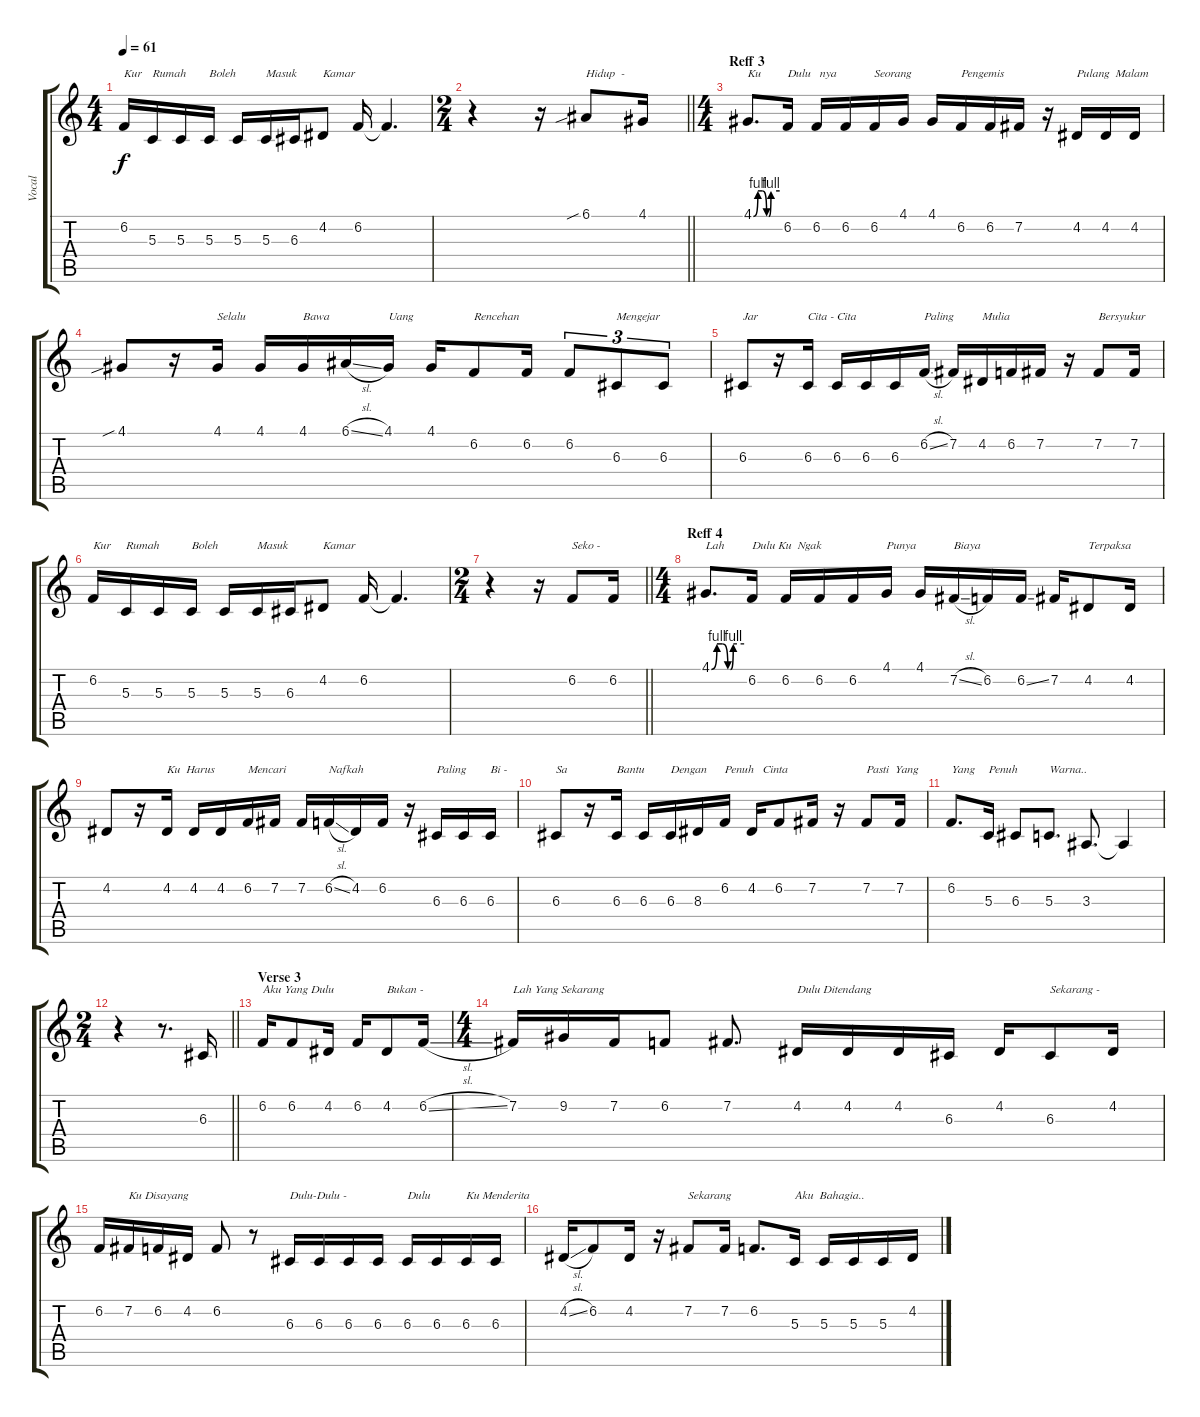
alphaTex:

\track ("Vocal" "Vocal") {instrument vibraphone}
\staff {score tabs}
\tuning (E4 B3 G3 D3 A2 E2) {hide}
\ts (4 4)
\tempo 61
\clef g2
\ks c
6.2.16{txt "Kur" dy f} 5.3.16{txt "Rumah"} 5.3.16 5.3.16{txt "Boleh"} 5.3.16 5.3.16{txt "Masuk"} 6.3.16 4.2.8{txt "Kamar"} 6.2.16 6.2{t}.4{d} |
\ts (2 4)
\barLineRight lightlight
r.4 r.16 6.1{sib}.8{txt "Hidup  -"} 4.1.16 |
\ts (4 4)
\section ("" "Reff 3")
4.1{be (custom 0 0 10 4 20 4 30 0 35 0 40 4 60 4)}.8{d txt "Ku"} 6.2.16{txt "Dulu   nya"} 6.2.16 6.2.16 6.2.16{txt "Seorang"} 4.1.16 4.1.16 6.2.16{txt "Pengemis"} 6.2.16 7.2.16 r.16 4.2.16{txt "Pulang  Malam"} 4.2.16 4.2.16 |
4.1{sib}.8 r.16 4.1.16{txt "Selalu"} 4.1.16 4.1.16{txt "Bawa"} 6.1{sl}.16 4.1.16{txt "Uang"} 4.1.16 6.2.8{txt "Rencehan"} 6.2.16 6.2.8{tu (3 2)} 6.3.8{tu (3 2) txt "Mengejar"} 6.3.8{tu (3 2)} |
6.3.8{txt "Jar"} r.16 6.3.16{txt "Cita - Cita"} 6.3.16 6.3.16 6.3.16 6.2{sl}.16{txt "Paling"} 7.2.16 4.2.16{txt "Mulia"} 6.2.16 7.2.16 r.16 7.2.8{txt "Bersyukur"} 7.2.16 |
6.2.16{txt "Kur"} 5.3.16{txt "Rumah"} 5.3.16 5.3.16{txt "Boleh"} 5.3.16 5.3.16{txt "Masuk"} 6.3.16 4.2.8{txt "Kamar"} 6.2.16 6.2{t}.4{d} |
\ts (2 4)
\barLineRight lightlight
r.4 r.16 6.2.8{txt "Seko -"} 6.2.16 |
\ts (4 4)
\section ("" "Reff 4")
4.1{be (custom 0 0 10 4 20 4 30 0 35 0 40 4 60 4)}.8{d txt "Lah"} 6.2.16{txt "Dulu Ku  Ngak"} 6.2.16 6.2.16 6.2.16 4.1.16{txt "Punya"} 4.1.16 7.2{sl}.16{txt "Biaya"} 6.2.16 6.2{ss}.16 7.2.16 4.2.8{txt "Terpaksa"} 4.2.16 |
4.2.8 r.16 4.2.16{txt "Ku  Harus"} 4.2.16 4.2.16 6.2.16{txt "Mencari"} 7.2.16 7.2.16 6.2{sl}.16{txt "Nafkah"} 4.2.16 6.2.16 r.16 6.3.16{txt "Paling"} 6.3.16 6.3.16{txt "Bi -"} |
6.3.8{txt "Sa"} r.16 6.3.16{txt "Bantu"} 6.3.16 6.3.16{txt "Dengan"} 8.3.16 6.2.16{txt "Penuh   Cinta"} 4.2.16 6.2.8 7.2.16 r.16 7.2.8{txt "Pasti  Yang"} 7.2.16 |
6.2.8{d txt "Yang"} 5.3.16{txt "Penuh"} 6.3.8 5.3.8{d txt "Warna.."} 3.3.8{d} 3.3{t}.4 |
\ts (2 4)
\barLineRight lightlight
r.4 r.8{d} 6.3.16 |
\section ("" "Verse 3")
6.2.16{txt "Aku Yang Dulu"} 6.2.8 4.2.16 6.2.16 4.2.8{txt "Bukan -"} 6.2{sl}.16 |
\ts (4 4)
7.2.16{txt "Lah Yang Sekarang"} 9.2.16 7.2.16 6.2.8 7.2.8{d} 4.2.16{txt "Dulu Ditendang"} 4.2.16 4.2.16 6.3.16 4.2.16 6.3.8{txt "Sekarang -"} 4.2.16 |
6.2.16 7.2.16{txt "Ku Disayang"} 6.2.16 4.2.16 6.2.8 r.8 6.3.16{txt "Dulu-Dulu - "} 6.3.16 6.3.16 6.3.16 6.3.16{txt "Dulu"} 6.3.16 6.3.16{txt "Ku Menderita"} 6.3.16 |
4.2{sl}.16 6.2.8 4.2.16 r.16 7.2.8{txt "Sekarang"} 7.2.16 6.2.8{d} 5.3.16{txt "Aku  Bahagia.."} 5.3.16 5.3.16 5.3.16 4.2.16
